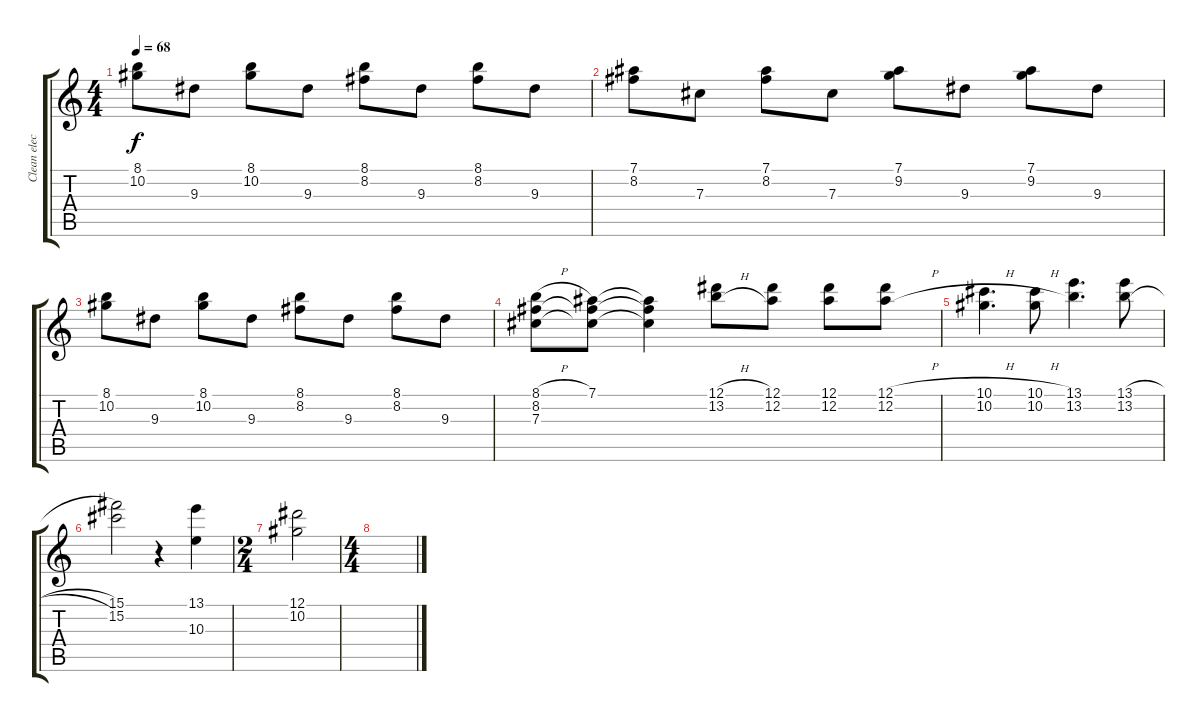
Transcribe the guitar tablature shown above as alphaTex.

\track ("Clean electric" "Clean elec") {instrument electricguitarjazz}
\staff {score tabs}
\tuning (Eb4 Bb3 Gb3 Db3 Ab2 Eb2) {hide}
\ts (4 4)
\tempo 68
\clef g2
\ks c
(8.1 10.2).8{dy f} 9.3.8 (8.1 10.2).8 9.3.8 (8.1 8.2).8 9.3.8 (8.1 8.2).8 9.3.8 |
(7.1 8.2).8 7.3.8 (7.1 8.2).8 7.3.8 (7.1 9.2).8 9.3.8 (7.1 9.2).8 9.3.8 |
(8.1 10.2).8 9.3.8 (8.1 10.2).8 9.3.8 (8.1 8.2).8 9.3.8 (8.1 8.2).8 9.3.8 |
(8.1{h} 8.2 7.3).8 (7.1 8.2{t} 7.3{t}).8 (7.1{t} 8.2{t} 7.3{t}).4 (12.1{h} 13.2{h}).8 (12.1 12.2).8 (12.1 12.2).8 (12.1{h} 12.2{h}).8 |
(10.1{h} 10.2{h}).4{d} (10.1{h} 10.2{h}).8 (13.1 13.2).4{d} (13.1{h} 13.2{h}).8 |
(15.1 15.2).2 r.4 (13.1 10.3).4 |
\ts (2 4)
(12.1 10.2).2 |
\ts (4 4)
